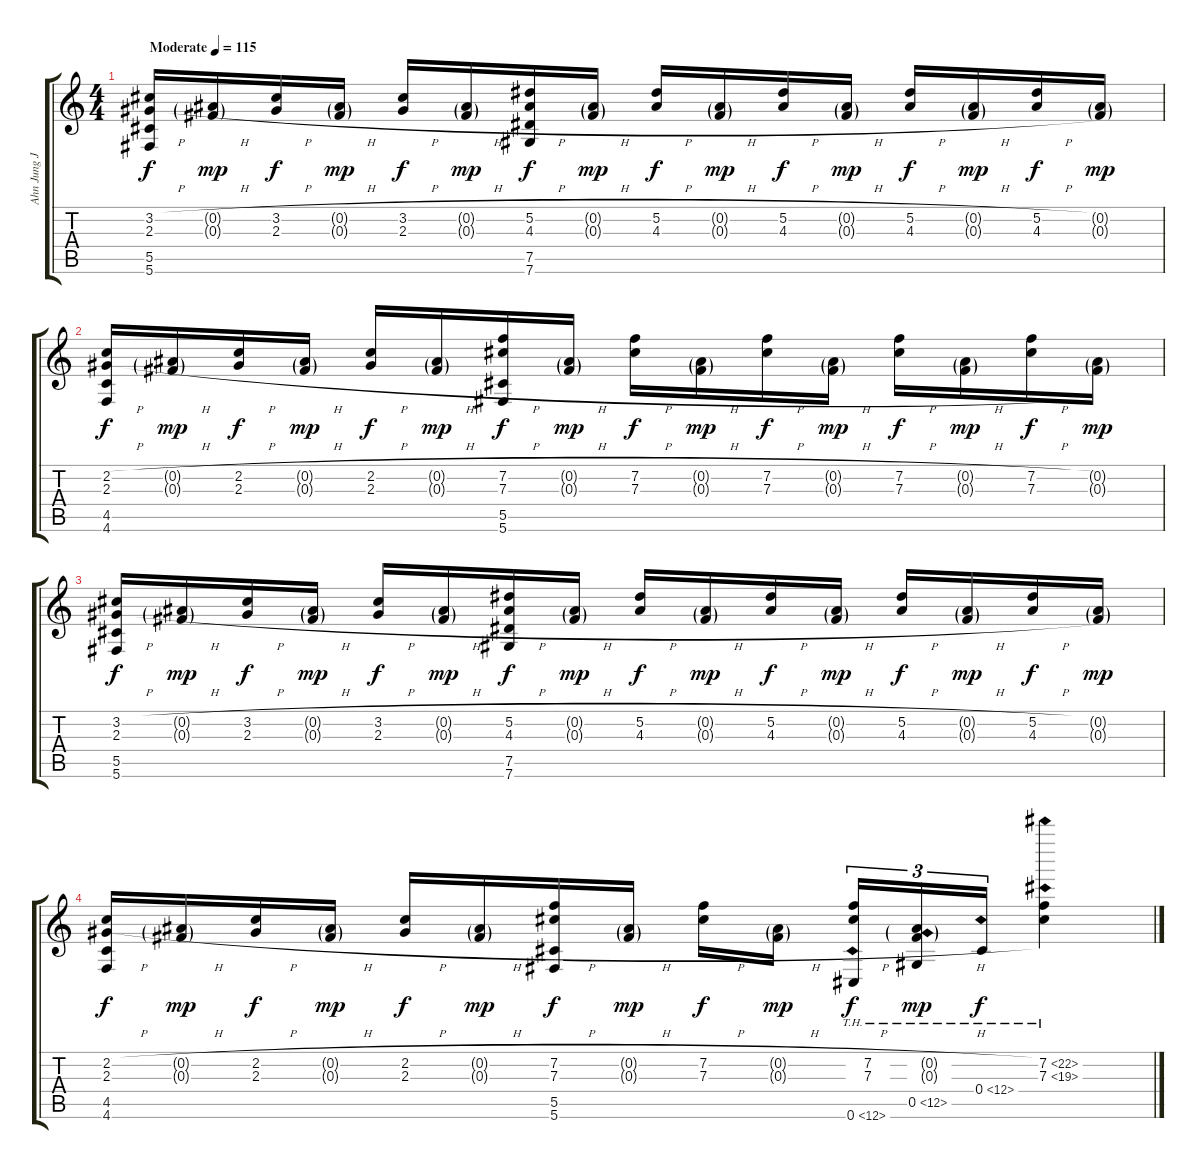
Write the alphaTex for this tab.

\track ("Ahn Jung Jae" "Ahn Jung J") {instrument acousticguitarsteel}
\staff {score tabs}
\tuning (Eb4 Bb3 Gb3 Db3 Ab2 Db2) {hide}
\ts (4 4)
\tempo (115 "Moderate")
\clef g2
\ks c
(3.2{h} 2.3{h} 5.5 5.6).16{dy f instrument acousticguitarsteel} (0.2{h g} 0.3{h g}).16{dy mp} (3.2{h} 2.3{h}).16{dy f} (0.2{h g} 0.3{h g}).16{dy mp} (3.2{h} 2.3{h}).16{dy f} (0.2{h g} 0.3{h g}).16{dy mp} (5.2{h} 4.3{h} 7.5 7.6).16{dy f} (0.2{h g} 0.3{h g}).16{dy mp} (5.2{h} 4.3{h}).16{dy f} (0.2{h g} 0.3{h g}).16{dy mp} (5.2{h} 4.3{h}).16{dy f} (0.2{h g} 0.3{h g}).16{dy mp} (5.2{h} 4.3{h}).16{dy f} (0.2{h g} 0.3{h g}).16{dy mp} (5.2{h} 4.3{h}).16{dy f} (0.2{g} 0.3{g}).16{dy mp} |
(2.2{h} 2.3{h} 4.5 4.6).16{dy f} (0.2{h g} 0.3{h g}).16{dy mp} (2.2{h} 2.3{h}).16{dy f} (0.2{h g} 0.3{h g}).16{dy mp} (2.2{h} 2.3{h}).16{dy f} (0.2{h g} 0.3{h g}).16{dy mp} (7.2{h} 7.3{h} 5.5 5.6).16{dy f} (0.2{h g} 0.3{h g}).16{dy mp} (7.2{h} 7.3{h}).16{dy f} (0.2{h g} 0.3{h g}).16{dy mp} (7.2{h} 7.3{h}).16{dy f} (0.2{h g} 0.3{h g}).16{dy mp} (7.2{h} 7.3{h}).16{dy f} (0.2{h g} 0.3{h g}).16{dy mp} (7.2{h} 7.3{h}).16{dy f} (0.2{g} 0.3{g}).16{dy mp} |
(3.2{h} 2.3{h} 5.5 5.6).16{dy f} (0.2{h g} 0.3{h g}).16{dy mp} (3.2{h} 2.3{h}).16{dy f} (0.2{h g} 0.3{h g}).16{dy mp} (3.2{h} 2.3{h}).16{dy f} (0.2{h g} 0.3{h g}).16{dy mp} (5.2{h} 4.3{h} 7.5 7.6).16{dy f} (0.2{h g} 0.3{h g}).16{dy mp} (5.2{h} 4.3{h}).16{dy f} (0.2{h g} 0.3{h g}).16{dy mp} (5.2{h} 4.3{h}).16{dy f} (0.2{h g} 0.3{h g}).16{dy mp} (5.2{h} 4.3{h}).16{dy f} (0.2{h g} 0.3{h g}).16{dy mp} (5.2{h} 4.3{h}).16{dy f} (0.2{g} 0.3{g}).16{dy mp} |
(2.2{h} 2.3{h} 4.5 4.6).16{dy f} (0.2{h g} 0.3{h g}).16{dy mp} (2.2{h} 2.3{h}).16{dy f} (0.2{h g} 0.3{h g}).16{dy mp} (2.2{h} 2.3{h}).16{dy f} (0.2{h g} 0.3{h g}).16{dy mp} (7.2{h} 7.3{h} 5.5 5.6).16{dy f} (0.2{h g} 0.3{h g}).16{dy mp} (7.2{h} 7.3{h}).16{dy f} (0.2{h g} 0.3{h g}).16{dy mp beam splitsecondary} (7.2{h} 7.3{h} 0.6{th 12}).16{tu (3 2) dy f} (0.2{h g} 0.3{h g} 0.5{th 12}).16{tu (3 2) dy mp} 0.4{th 12}.16{tu (3 2) dy f} (7.2{th 15} 7.3{th 12}).4
